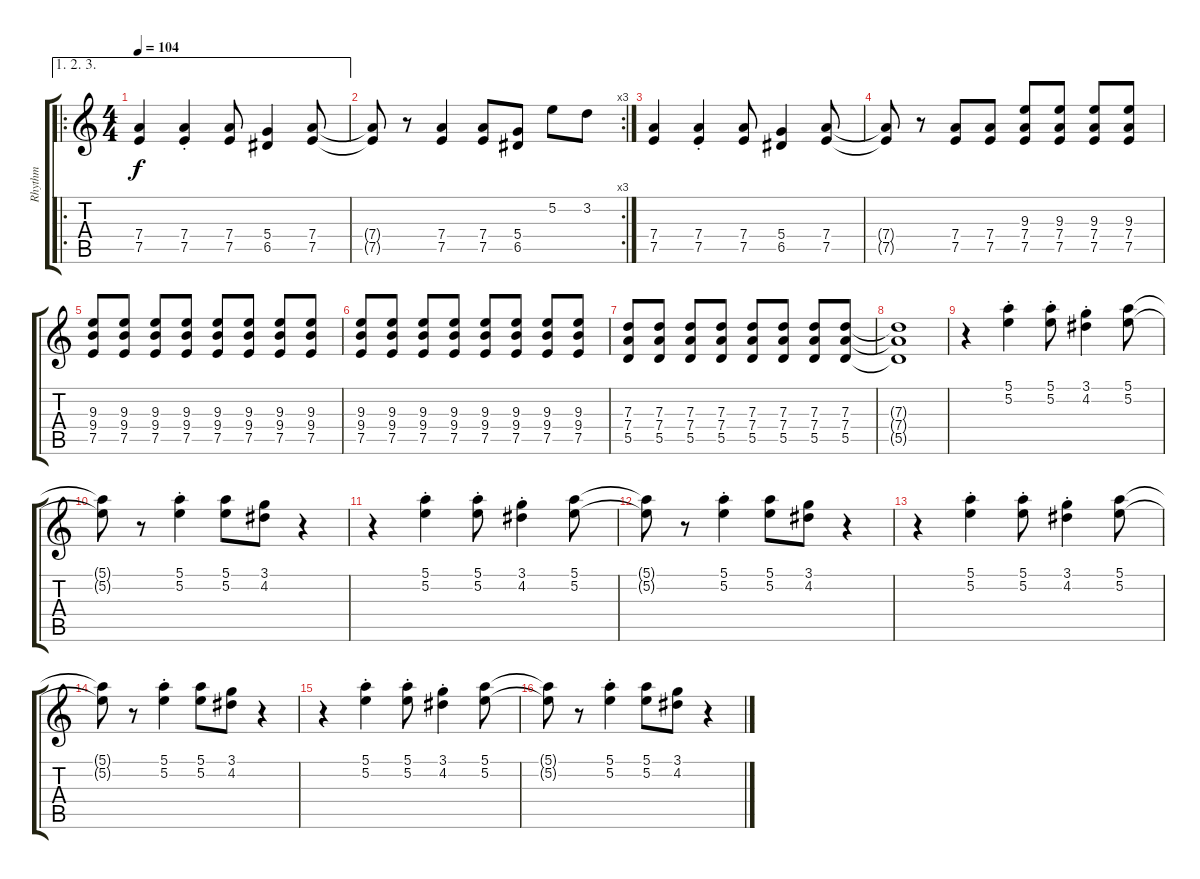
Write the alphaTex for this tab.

\track ("Rhythm" "Rhythm") {instrument electricguitarjazz}
\staff {score tabs}
\tuning (E4 B3 G3 D3 A2 E2) {hide}
\ae (1 2 3)
\ro
\ts (4 4)
\tempo 104
\clef g2
\ks c
(7.4 7.5).4{dy f} (7.4{st} 7.5{st}).4 (7.4 7.5).8 (5.4 6.5).4 (7.4 7.5).8 |
\rc 3
(7.4{t} 7.5{t}).8 r.8 (7.4 7.5).4 (7.4 7.5).8 (5.4 6.5).8 5.2.8 3.2.8 |
(7.4 7.5).4 (7.4{st} 7.5{st}).4 (7.4 7.5).8 (5.4 6.5).4 (7.4 7.5).8 |
(7.4{t} 7.5{t}).8 r.8 (7.4 7.5).8 (7.4 7.5).8 (9.3 7.4 7.5).8 (9.3 7.4 7.5).8 (9.3 7.4 7.5).8 (9.3 7.4 7.5).8 |
(9.3 9.4 7.5).8 (9.3 9.4 7.5).8 (9.3 9.4 7.5).8 (9.3 9.4 7.5).8 (9.3 9.4 7.5).8 (9.3 9.4 7.5).8 (9.3 9.4 7.5).8 (9.3 9.4 7.5).8 |
(9.3 9.4 7.5).8 (9.3 9.4 7.5).8 (9.3 9.4 7.5).8 (9.3 9.4 7.5).8 (9.3 9.4 7.5).8 (9.3 9.4 7.5).8 (9.3 9.4 7.5).8 (9.3 9.4 7.5).8 |
(7.3 7.4 5.5).8 (7.3 7.4 5.5).8 (7.3 7.4 5.5).8 (7.3 7.4 5.5).8 (7.3 7.4 5.5).8 (7.3 7.4 5.5).8 (7.3 7.4 5.5).8 (7.3 7.4 5.5).8 |
(7.3{t} 7.4{t} 5.5{t}).1 |
r.4 (5.1{st} 5.2{st}).4 (5.1{st} 5.2{st}).8 (3.1{st} 4.2{st}).4 (5.1 5.2).8 |
(5.1{t} 5.2{t}).8 r.8 (5.1{st} 5.2{st}).4 (5.1 5.2).8 (3.1 4.2).8 r.4 |
r.4 (5.1{st} 5.2{st}).4 (5.1{st} 5.2{st}).8 (3.1{st} 4.2{st}).4 (5.1 5.2).8 |
(5.1{t} 5.2{t}).8 r.8 (5.1{st} 5.2{st}).4 (5.1 5.2).8 (3.1 4.2).8 r.4 |
r.4 (5.1{st} 5.2{st}).4 (5.1{st} 5.2{st}).8 (3.1{st} 4.2{st}).4 (5.1 5.2).8 |
(5.1{t} 5.2{t}).8 r.8 (5.1{st} 5.2{st}).4 (5.1 5.2).8 (3.1 4.2).8 r.4 |
r.4 (5.1{st} 5.2{st}).4 (5.1{st} 5.2{st}).8 (3.1{st} 4.2{st}).4 (5.1 5.2).8 |
(5.1{t} 5.2{t}).8 r.8 (5.1{st} 5.2{st}).4 (5.1 5.2).8 (3.1 4.2).8 r.4
